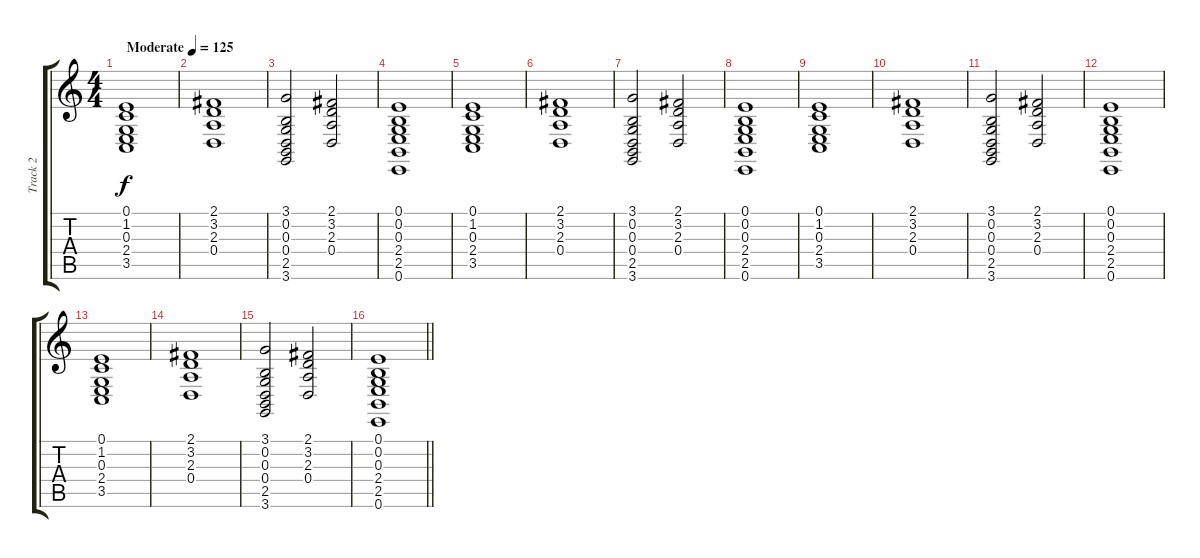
\track ("Track 2" "Track 2") {instrument synthstrings1}
\staff {score tabs}
\tuning (E4 B3 G3 D3 A2 E2) {hide}
\ts (4 4)
\tempo (125 "Moderate")
\clef g2
\ks c
(0.1 1.2 0.3 2.4 3.5).1{dy f instrument synthstrings1} |
(2.1 3.2 2.3 0.4).1 |
(3.1 0.2 0.3 0.4 2.5 3.6).2 (2.1 3.2 2.3 0.4).2 |
(0.1 0.2 0.3 2.4 2.5 0.6).1 |
(0.1 1.2 0.3 2.4 3.5).1 |
(2.1 3.2 2.3 0.4).1 |
(3.1 0.2 0.3 0.4 2.5 3.6).2 (2.1 3.2 2.3 0.4).2 |
(0.1 0.2 0.3 2.4 2.5 0.6).1 |
(0.1 1.2 0.3 2.4 3.5).1 |
(2.1 3.2 2.3 0.4).1 |
(3.1 0.2 0.3 0.4 2.5 3.6).2 (2.1 3.2 2.3 0.4).2 |
(0.1 0.2 0.3 2.4 2.5 0.6).1 |
(0.1 1.2 0.3 2.4 3.5).1 |
(2.1 3.2 2.3 0.4).1 |
(3.1 0.2 0.3 0.4 2.5 3.6).2 (2.1 3.2 2.3 0.4).2 |
\barLineRight lightlight
(0.1 0.2 0.3 2.4 2.5 0.6).1
